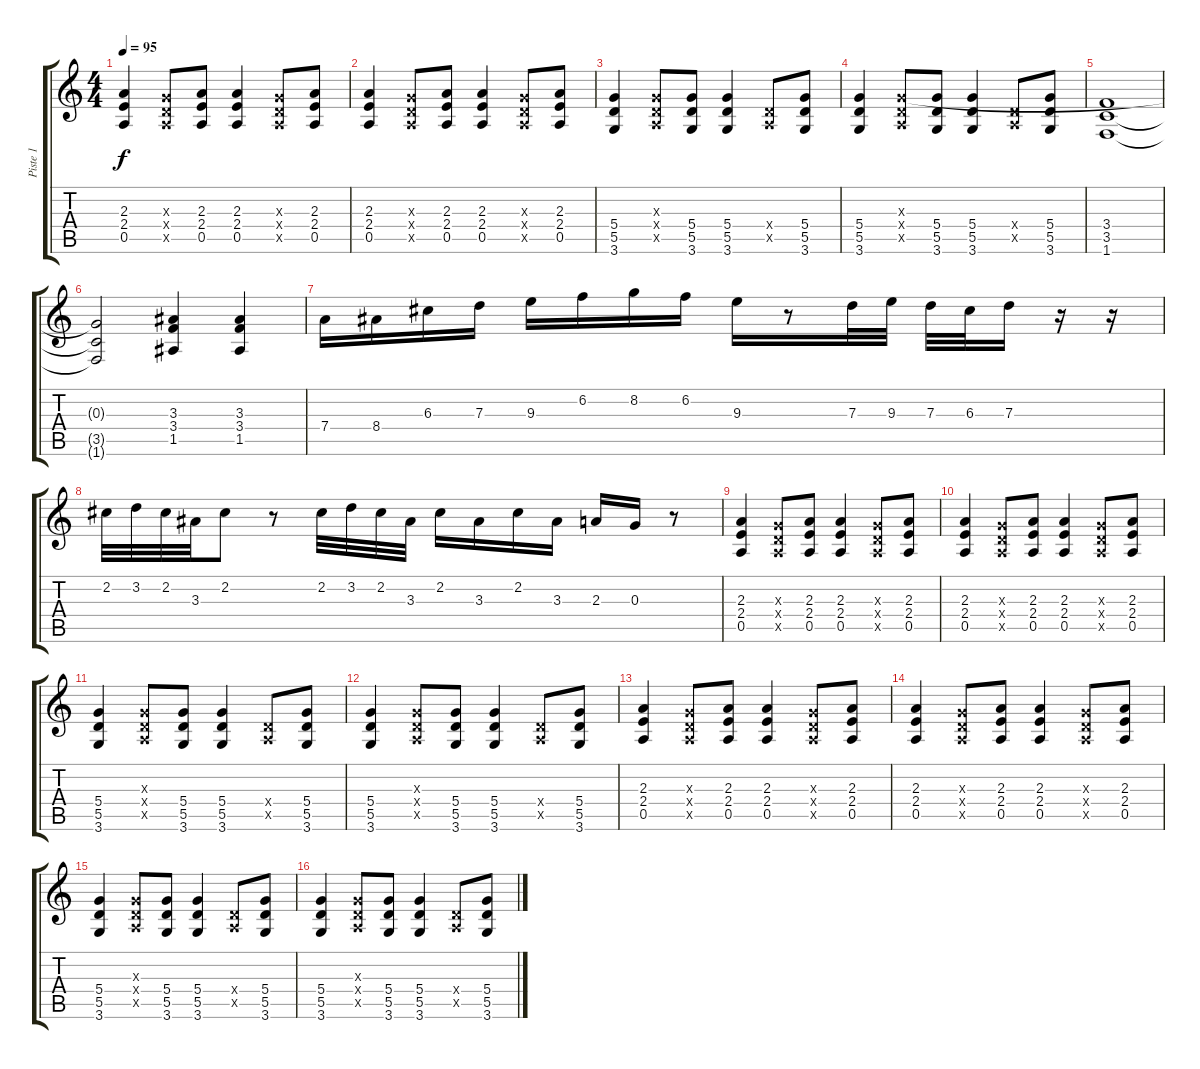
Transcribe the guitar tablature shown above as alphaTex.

\track ("Piste 1" "Piste 1") {instrument distortionguitar}
\staff {score tabs}
\tuning (E4 B3 G3 D3 A2 E2) {hide}
\ts (4 4)
\tempo 95
\clef g2
\ks c
(2.3 2.4 0.5).4{dy f} (0.3{x} 0.4{x} 0.5{x}).8 (2.3 2.4 0.5).8 (2.3 2.4 0.5).4 (0.3{x} 0.4{x} 0.5{x}).8 (2.3 2.4 0.5).8 |
(2.3 2.4 0.5).4 (0.3{x} 0.4{x} 0.5{x}).8 (2.3 2.4 0.5).8 (2.3 2.4 0.5).4 (0.3{x} 0.4{x} 0.5{x}).8 (2.3 2.4 0.5).8 |
(5.4 5.5 3.6).4 (0.3{x} 0.4{x} 0.5{x}).8 (5.4 5.5 3.6).8 (5.4 5.5 3.6).4 (0.4{x} 0.5{x}).8 (5.4 5.5 3.6).8 |
(5.4 5.5 3.6).4 (0.3{x} 0.4{x} 0.5{x}).8 (5.4 5.5 3.6).8 (5.4 5.5 3.6).4 (0.4{x} 0.5{x}).8 (5.4 5.5 3.6).8 |
(3.4 3.5 1.6).1 |
(0.3{t} 3.5{t} 1.6{t}).2 (3.3 3.4 1.5).4 (3.3 3.4 1.5).4 |
7.4.16 8.4.16 6.3.16 7.3.16 9.3.16 6.2.16 8.2.16 6.2.16 9.3.16 r.8 7.3.32 9.3.32 7.3.32 6.3.32 7.3.16 r.16 r.16 |
2.2.32 3.2.32 2.2.32 3.3.32 2.2.8 r.8 2.2.32 3.2.32 2.2.32 3.3.32 2.2.16 3.3.16 2.2.16 3.3.16 2.3.16 0.3.16 r.8 |
(2.3 2.4 0.5).4 (0.3{x} 0.4{x} 0.5{x}).8 (2.3 2.4 0.5).8 (2.3 2.4 0.5).4 (0.3{x} 0.4{x} 0.5{x}).8 (2.3 2.4 0.5).8 |
(2.3 2.4 0.5).4 (0.3{x} 0.4{x} 0.5{x}).8 (2.3 2.4 0.5).8 (2.3 2.4 0.5).4 (0.3{x} 0.4{x} 0.5{x}).8 (2.3 2.4 0.5).8 |
(5.4 5.5 3.6).4 (0.3{x} 0.4{x} 0.5{x}).8 (5.4 5.5 3.6).8 (5.4 5.5 3.6).4 (0.4{x} 0.5{x}).8 (5.4 5.5 3.6).8 |
(5.4 5.5 3.6).4 (0.3{x} 0.4{x} 0.5{x}).8 (5.4 5.5 3.6).8 (5.4 5.5 3.6).4 (0.4{x} 0.5{x}).8 (5.4 5.5 3.6).8 |
(2.3 2.4 0.5).4 (0.3{x} 0.4{x} 0.5{x}).8 (2.3 2.4 0.5).8 (2.3 2.4 0.5).4 (0.3{x} 0.4{x} 0.5{x}).8 (2.3 2.4 0.5).8 |
(2.3 2.4 0.5).4 (0.3{x} 0.4{x} 0.5{x}).8 (2.3 2.4 0.5).8 (2.3 2.4 0.5).4 (0.3{x} 0.4{x} 0.5{x}).8 (2.3 2.4 0.5).8 |
(5.4 5.5 3.6).4 (0.3{x} 0.4{x} 0.5{x}).8 (5.4 5.5 3.6).8 (5.4 5.5 3.6).4 (0.4{x} 0.5{x}).8 (5.4 5.5 3.6).8 |
(5.4 5.5 3.6).4 (0.3{x} 0.4{x} 0.5{x}).8 (5.4 5.5 3.6).8 (5.4 5.5 3.6).4 (0.4{x} 0.5{x}).8 (5.4 5.5 3.6).8
